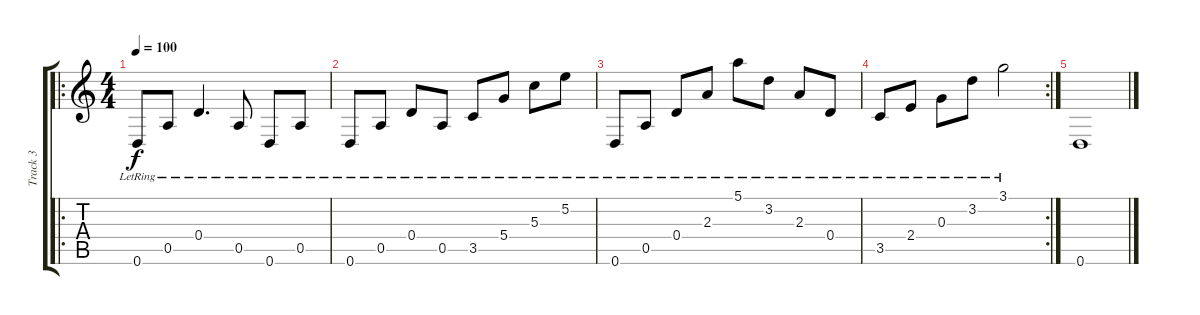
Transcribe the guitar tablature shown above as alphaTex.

\track ("Track 3" "Track 3") {instrument acousticguitarsteel}
\staff {score tabs}
\tuning (E4 B3 G3 D3 A2 D2) {hide}
\ro
\ts (4 4)
\tempo 100
\clef g2
\ks c
0.6{lr}.8{dy f} 0.5{lr}.8 0.4{lr}.4{d} 0.5{lr}.8 0.6{lr}.8 0.5{lr}.8 |
0.6{lr}.8 0.5{lr}.8 0.4{lr}.8 0.5{lr}.8 3.5{lr}.8 5.4{lr}.8 5.3{lr}.8 5.2{lr}.8 |
0.6{lr}.8 0.5{lr}.8 0.4{lr}.8 2.3{lr}.8 5.1{lr}.8 3.2{lr}.8 2.3{lr}.8 0.4{lr}.8 |
\rc 2
3.5{lr}.8 2.4{lr}.8 0.3{lr}.8 3.2{lr}.8 3.1{lr}.2 |
0.6.1
